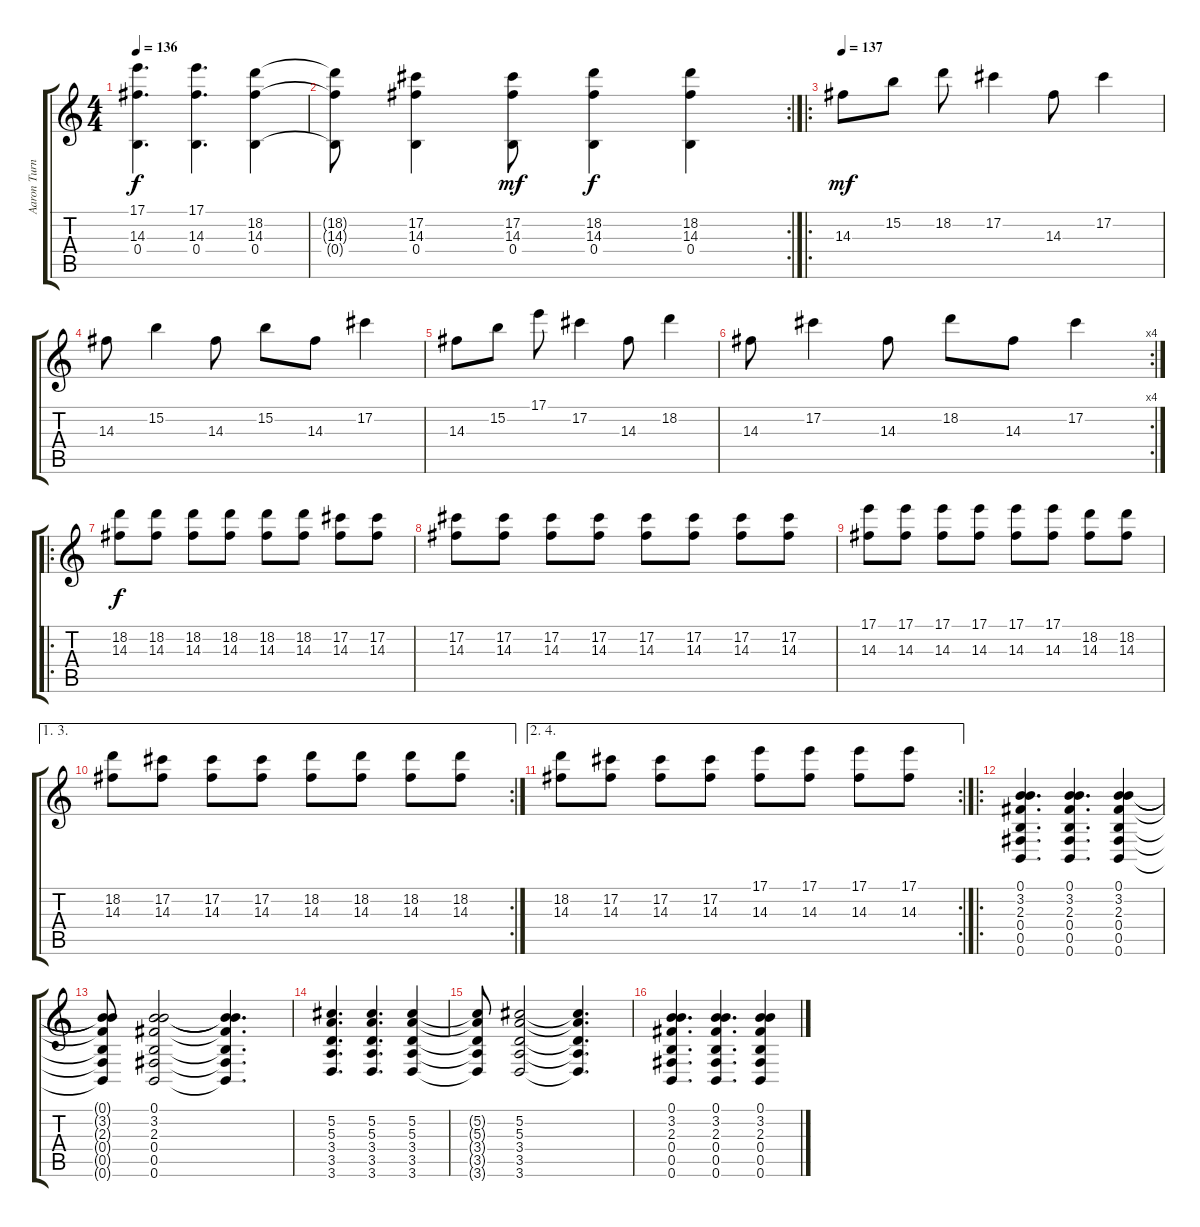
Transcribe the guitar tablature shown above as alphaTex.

\track ("Aaron Turner" "Aaron Turn") {solo instrument overdrivenguitar}
\staff {score tabs}
\tuning (B3 Ab3 E3 B2 Gb2 B1) {hide}
\ts (4 4)
\tempo 136
\clef g2
\ks c
(17.1 14.3 0.4).4{d dy f} (17.1 14.3 0.4).4{d} (18.2 14.3 0.4).4 |
\rc 2
(18.2{t} 14.3{t} 0.4{t}).8 (17.2 14.3 0.4).4 (17.2 14.3 0.4).8{dy mf} (18.2 14.3 0.4).4{dy f} (18.2 14.3 0.4).4 |
\ro
\tempo 137
14.3.8{dy mf} 15.2.8 18.2.8 17.2.4 14.3.8 17.2.4 |
14.3.8 15.2.4 14.3.8 15.2.8 14.3.8 17.2.4 |
14.3.8 15.2.8 17.1.8 17.2.4 14.3.8 18.2.4 |
\rc 4
14.3.8 17.2.4 14.3.8 18.2.8 14.3.8 17.2.4 |
\ro
(18.2 14.3).8{dy f} (18.2 14.3).8 (18.2 14.3).8 (18.2 14.3).8 (18.2 14.3).8 (18.2 14.3).8 (17.2 14.3).8 (17.2 14.3).8 |
(17.2 14.3).8 (17.2 14.3).8 (17.2 14.3).8 (17.2 14.3).8 (17.2 14.3).8 (17.2 14.3).8 (17.2 14.3).8 (17.2 14.3).8 |
(17.1 14.3).8 (17.1 14.3).8 (17.1 14.3).8 (17.1 14.3).8 (17.1 14.3).8 (17.1 14.3).8 (18.2 14.3).8 (18.2 14.3).8 |
\ae (1 3)
\rc 2
(18.2 14.3).8 (17.2 14.3).8 (17.2 14.3).8 (17.2 14.3).8 (18.2 14.3).8 (18.2 14.3).8 (18.2 14.3).8 (18.2 14.3).8 |
\ae (2 4)
\rc 2
(18.2 14.3).8 (17.2 14.3).8 (17.2 14.3).8 (17.2 14.3).8 (17.1 14.3).8 (17.1 14.3).8 (17.1 14.3).8 (17.1 14.3).8 |
\ro
(0.1 3.2 2.3 0.4 0.5 0.6).4{d} (0.1 3.2 2.3 0.4 0.5 0.6).4{d} (0.1 3.2 2.3 0.4 0.5 0.6).4 |
(0.1{t} 3.2{t} 2.3{t} 0.4{t} 0.5{t} 0.6{t}).8 (0.1 3.2 2.3 0.4 0.5 0.6).2 (0.1{t} 3.2{t} 2.3{t} 0.4{t} 0.5{t} 0.6{t}).4{d} |
(5.2 5.3 3.4 3.5 3.6).4{d} (5.2 5.3 3.4 3.5 3.6).4{d} (5.2 5.3 3.4 3.5 3.6).4 |
(5.2{t} 5.3{t} 3.4{t} 3.5{t} 3.6{t}).8 (5.2 5.3 3.4 3.5 3.6).2 (5.2{t} 5.3{t} 3.4{t} 3.5{t} 3.6{t}).4{d} |
(0.1 3.2 2.3 0.4 0.5 0.6).4{d} (0.1 3.2 2.3 0.4 0.5 0.6).4{d} (0.1 3.2 2.3 0.4 0.5 0.6).4
